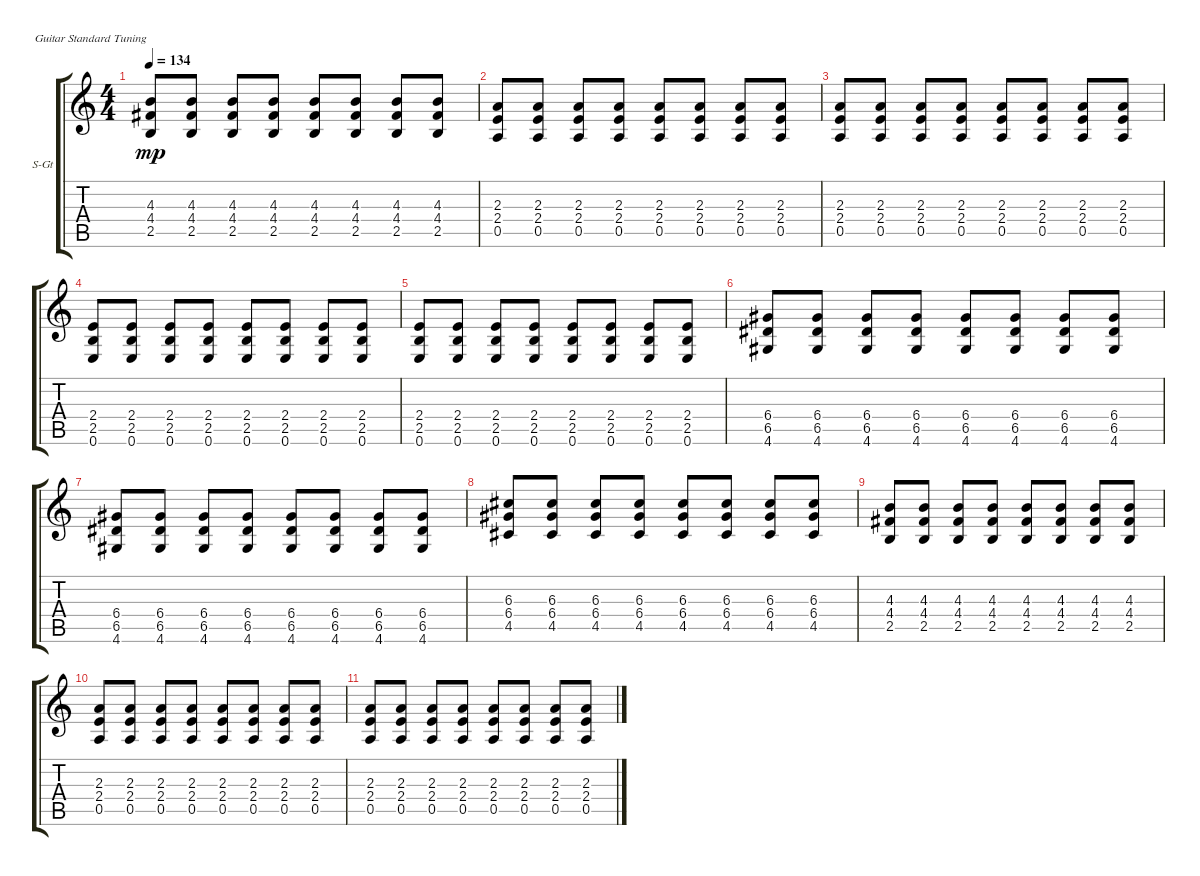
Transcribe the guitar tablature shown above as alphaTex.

\defaultSystemsLayout 4
\bracketExtendMode groupsimilarinstruments
\firstSystemTrackNameOrientation horizontal
\otherSystemsTrackNameOrientation horizontal
\track ("tomo " "S-Gt") {instrument acousticguitarsteel}
\staff {score tabs}
\tuning (E4 B3 G3 D3 A2 E2)
\ts (4 4)
\tempo 134
\clef g2
\ks c
(2.5 4.4 4.3).8{dy mp} (2.5 4.4 4.3).8 (2.5 4.4 4.3).8 (2.5 4.4 4.3).8 (2.5 4.4 4.3).8 (2.5 4.4 4.3).8 (2.5 4.4 4.3).8 (2.5 4.4 4.3).8 |
(0.5 2.4 2.3).8 (0.5 2.4 2.3).8 (0.5 2.4 2.3).8 (0.5 2.4 2.3).8 (0.5 2.4 2.3).8 (0.5 2.4 2.3).8 (0.5 2.4 2.3).8 (0.5 2.4 2.3).8 |
(0.5 2.4 2.3).8 (0.5 2.4 2.3).8 (0.5 2.4 2.3).8 (0.5 2.4 2.3).8 (0.5 2.4 2.3).8 (0.5 2.4 2.3).8 (0.5 2.4 2.3).8 (0.5 2.4 2.3).8 |
(0.6 2.5 2.4).8 (0.6 2.5 2.4).8 (0.6 2.5 2.4).8 (0.6 2.5 2.4).8 (0.6 2.5 2.4).8 (0.6 2.5 2.4).8 (0.6 2.5 2.4).8 (0.6 2.5 2.4).8 |
(0.6 2.5 2.4).8 (0.6 2.5 2.4).8 (0.6 2.5 2.4).8 (0.6 2.5 2.4).8 (0.6 2.5 2.4).8 (0.6 2.5 2.4).8 (0.6 2.5 2.4).8 (0.6 2.5 2.4).8 |
(4.6 6.5 6.4).8 (4.6 6.5 6.4).8 (4.6 6.5 6.4).8 (4.6 6.5 6.4).8 (4.6 6.5 6.4).8 (4.6 6.5 6.4).8 (4.6 6.5 6.4).8 (4.6 6.5 6.4).8 |
(4.6 6.5 6.4).8 (4.6 6.5 6.4).8 (4.6 6.5 6.4).8 (4.6 6.5 6.4).8 (4.6 6.5 6.4).8 (4.6 6.5 6.4).8 (4.6 6.5 6.4).8 (4.6 6.5 6.4).8 |
(4.5 6.4 6.3).8 (4.5 6.4 6.3).8 (4.5 6.4 6.3).8 (4.5 6.4 6.3).8 (4.5 6.4 6.3).8 (4.5 6.4 6.3).8 (4.5 6.4 6.3).8 (4.5 6.4 6.3).8 |
(2.5 4.4 4.3).8 (2.5 4.4 4.3).8 (2.5 4.4 4.3).8 (2.5 4.4 4.3).8 (2.5 4.4 4.3).8 (2.5 4.4 4.3).8 (2.5 4.4 4.3).8 (2.5 4.4 4.3).8 |
(0.5 2.4 2.3).8 (0.5 2.4 2.3).8 (0.5 2.4 2.3).8 (0.5 2.4 2.3).8 (0.5 2.4 2.3).8 (0.5 2.4 2.3).8 (0.5 2.4 2.3).8 (0.5 2.4 2.3).8 |
(0.5 2.4 2.3).8 (0.5 2.4 2.3).8 (0.5 2.4 2.3).8 (0.5 2.4 2.3).8 (0.5 2.4 2.3).8 (0.5 2.4 2.3).8 (0.5 2.4 2.3).8 (0.5 2.4 2.3).8
